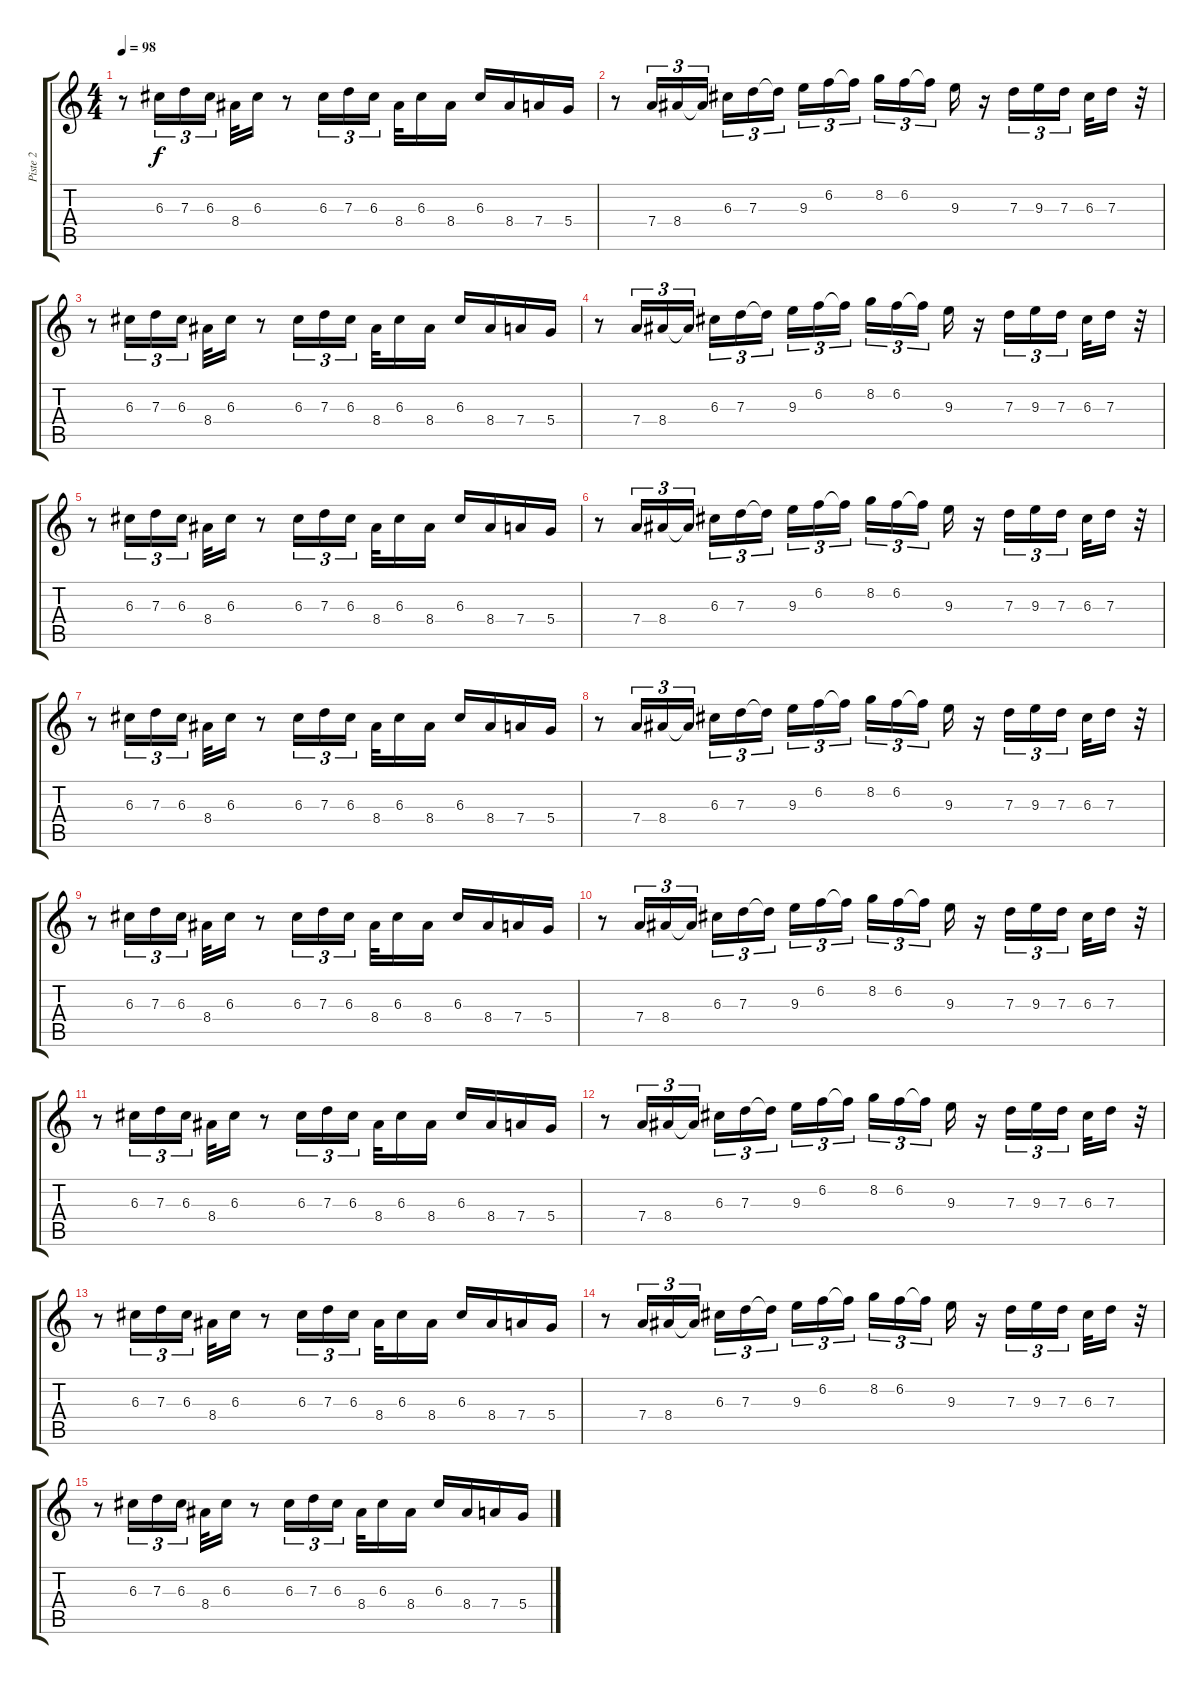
\track ("Piste 2" "Piste 2") {instrument rockorgan}
\staff {score tabs}
\tuning (E5 B4 G4 D4 A3 E3) {hide}
\ts (4 4)
\tempo 98
\clef g2
\ks c
r.8{dy f} 6.3.16{tu (3 2)} 7.3.16{tu (3 2)} 6.3.16{tu (3 2)} 8.4.32 6.3.16 r.8 6.3.16{tu (3 2)} 7.3.16{tu (3 2)} 6.3.16{tu (3 2)} 8.4.32 6.3.16 8.4.16 6.3.16 8.4.16 7.4.16 5.4.16 |
r.8 7.4.16{tu (3 2)} 8.4.16{tu (3 2)} 8.4{t}.16{tu (3 2)} 6.3.16{tu (3 2)} 7.3.16{tu (3 2)} 7.3{t}.16{tu (3 2)} 9.3.16{tu (3 2)} 6.2.16{tu (3 2)} 6.2{t}.16{tu (3 2)} 8.2.16{tu (3 2)} 6.2.16{tu (3 2)} 6.2{t}.16{tu (3 2)} 9.3.16 r.16 7.3.16{tu (3 2)} 9.3.16{tu (3 2)} 7.3.16{tu (3 2)} 6.3.32 7.3.16 r.32 |
r.8 6.3.16{tu (3 2)} 7.3.16{tu (3 2)} 6.3.16{tu (3 2)} 8.4.32 6.3.16 r.8 6.3.16{tu (3 2)} 7.3.16{tu (3 2)} 6.3.16{tu (3 2)} 8.4.32 6.3.16 8.4.16 6.3.16 8.4.16 7.4.16 5.4.16 |
r.8 7.4.16{tu (3 2)} 8.4.16{tu (3 2)} 8.4{t}.16{tu (3 2)} 6.3.16{tu (3 2)} 7.3.16{tu (3 2)} 7.3{t}.16{tu (3 2)} 9.3.16{tu (3 2)} 6.2.16{tu (3 2)} 6.2{t}.16{tu (3 2)} 8.2.16{tu (3 2)} 6.2.16{tu (3 2)} 6.2{t}.16{tu (3 2)} 9.3.16 r.16 7.3.16{tu (3 2)} 9.3.16{tu (3 2)} 7.3.16{tu (3 2)} 6.3.32 7.3.16 r.32 |
r.8 6.3.16{tu (3 2)} 7.3.16{tu (3 2)} 6.3.16{tu (3 2)} 8.4.32 6.3.16 r.8 6.3.16{tu (3 2)} 7.3.16{tu (3 2)} 6.3.16{tu (3 2)} 8.4.32 6.3.16 8.4.16 6.3.16 8.4.16 7.4.16 5.4.16 |
r.8 7.4.16{tu (3 2)} 8.4.16{tu (3 2)} 8.4{t}.16{tu (3 2)} 6.3.16{tu (3 2)} 7.3.16{tu (3 2)} 7.3{t}.16{tu (3 2)} 9.3.16{tu (3 2)} 6.2.16{tu (3 2)} 6.2{t}.16{tu (3 2)} 8.2.16{tu (3 2)} 6.2.16{tu (3 2)} 6.2{t}.16{tu (3 2)} 9.3.16 r.16 7.3.16{tu (3 2)} 9.3.16{tu (3 2)} 7.3.16{tu (3 2)} 6.3.32 7.3.16 r.32 |
r.8 6.3.16{tu (3 2)} 7.3.16{tu (3 2)} 6.3.16{tu (3 2)} 8.4.32 6.3.16 r.8 6.3.16{tu (3 2)} 7.3.16{tu (3 2)} 6.3.16{tu (3 2)} 8.4.32 6.3.16 8.4.16 6.3.16 8.4.16 7.4.16 5.4.16 |
r.8 7.4.16{tu (3 2)} 8.4.16{tu (3 2)} 8.4{t}.16{tu (3 2)} 6.3.16{tu (3 2)} 7.3.16{tu (3 2)} 7.3{t}.16{tu (3 2)} 9.3.16{tu (3 2)} 6.2.16{tu (3 2)} 6.2{t}.16{tu (3 2)} 8.2.16{tu (3 2)} 6.2.16{tu (3 2)} 6.2{t}.16{tu (3 2)} 9.3.16 r.16 7.3.16{tu (3 2)} 9.3.16{tu (3 2)} 7.3.16{tu (3 2)} 6.3.32 7.3.16 r.32 |
r.8 6.3.16{tu (3 2)} 7.3.16{tu (3 2)} 6.3.16{tu (3 2)} 8.4.32 6.3.16 r.8 6.3.16{tu (3 2)} 7.3.16{tu (3 2)} 6.3.16{tu (3 2)} 8.4.32 6.3.16 8.4.16 6.3.16 8.4.16 7.4.16 5.4.16 |
r.8 7.4.16{tu (3 2)} 8.4.16{tu (3 2)} 8.4{t}.16{tu (3 2)} 6.3.16{tu (3 2)} 7.3.16{tu (3 2)} 7.3{t}.16{tu (3 2)} 9.3.16{tu (3 2)} 6.2.16{tu (3 2)} 6.2{t}.16{tu (3 2)} 8.2.16{tu (3 2)} 6.2.16{tu (3 2)} 6.2{t}.16{tu (3 2)} 9.3.16 r.16 7.3.16{tu (3 2)} 9.3.16{tu (3 2)} 7.3.16{tu (3 2)} 6.3.32 7.3.16 r.32 |
r.8 6.3.16{tu (3 2)} 7.3.16{tu (3 2)} 6.3.16{tu (3 2)} 8.4.32 6.3.16 r.8 6.3.16{tu (3 2)} 7.3.16{tu (3 2)} 6.3.16{tu (3 2)} 8.4.32 6.3.16 8.4.16 6.3.16 8.4.16 7.4.16 5.4.16 |
r.8 7.4.16{tu (3 2)} 8.4.16{tu (3 2)} 8.4{t}.16{tu (3 2)} 6.3.16{tu (3 2)} 7.3.16{tu (3 2)} 7.3{t}.16{tu (3 2)} 9.3.16{tu (3 2)} 6.2.16{tu (3 2)} 6.2{t}.16{tu (3 2)} 8.2.16{tu (3 2)} 6.2.16{tu (3 2)} 6.2{t}.16{tu (3 2)} 9.3.16 r.16 7.3.16{tu (3 2)} 9.3.16{tu (3 2)} 7.3.16{tu (3 2)} 6.3.32 7.3.16 r.32 |
r.8 6.3.16{tu (3 2)} 7.3.16{tu (3 2)} 6.3.16{tu (3 2)} 8.4.32 6.3.16 r.8 6.3.16{tu (3 2)} 7.3.16{tu (3 2)} 6.3.16{tu (3 2)} 8.4.32 6.3.16 8.4.16 6.3.16 8.4.16 7.4.16 5.4.16 |
r.8 7.4.16{tu (3 2)} 8.4.16{tu (3 2)} 8.4{t}.16{tu (3 2)} 6.3.16{tu (3 2)} 7.3.16{tu (3 2)} 7.3{t}.16{tu (3 2)} 9.3.16{tu (3 2)} 6.2.16{tu (3 2)} 6.2{t}.16{tu (3 2)} 8.2.16{tu (3 2)} 6.2.16{tu (3 2)} 6.2{t}.16{tu (3 2)} 9.3.16 r.16 7.3.16{tu (3 2)} 9.3.16{tu (3 2)} 7.3.16{tu (3 2)} 6.3.32 7.3.16 r.32 |
r.8 6.3.16{tu (3 2)} 7.3.16{tu (3 2)} 6.3.16{tu (3 2)} 8.4.32 6.3.16 r.8 6.3.16{tu (3 2)} 7.3.16{tu (3 2)} 6.3.16{tu (3 2)} 8.4.32 6.3.16 8.4.16 6.3.16 8.4.16 7.4.16 5.4.16
